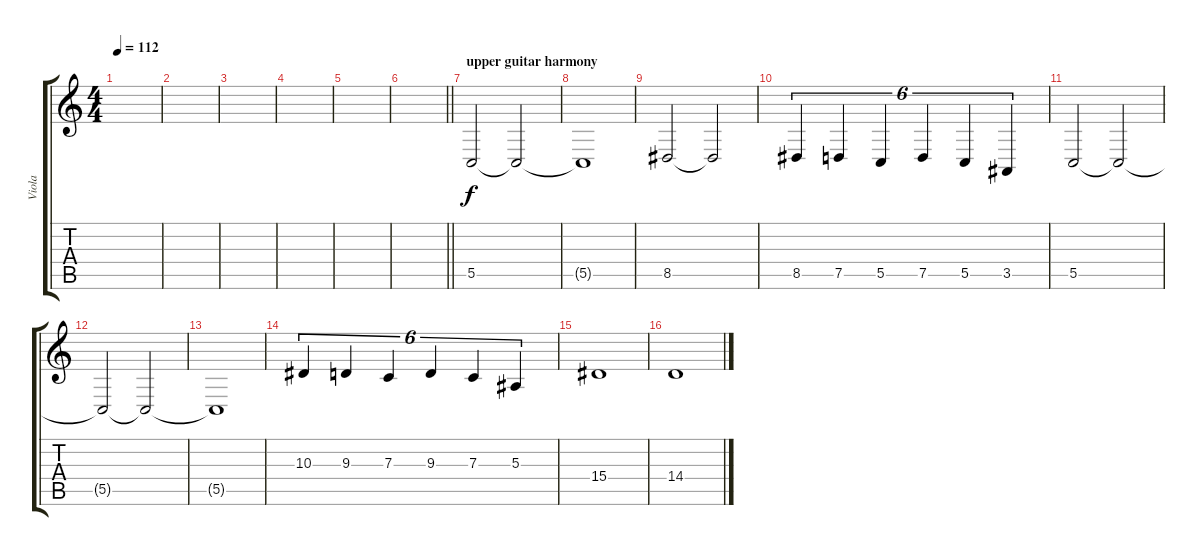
\track ("Viola" "Viola") {instrument viola}
\staff {score tabs}
\tuning (D4 A3 F3 C3 G2 C2) {hide}
\ts (4 4)
\tempo 112
\clef g2
\ks c
|
|
|
|
|
\barLineRight lightlight
|
\section ("" "upper guitar harmony")
5.5.2 5.5{t}.2 |
5.5{t}.1 |
8.5.2 8.5{t}.2 |
8.5.4{tu (6 4)} 7.5.4{tu (6 4)} 5.5.4{tu (6 4)} 7.5.4{tu (6 4)} 5.5.4{tu (6 4)} 3.5.4{tu (6 4)} |
5.5.2 5.5{t}.2 |
5.5{t}.2 5.5{t}.2 |
5.5{t}.1 |
10.3.4{tu (6 4)} 9.3.4{tu (6 4)} 7.3.4{tu (6 4)} 9.3.4{tu (6 4)} 7.3.4{tu (6 4)} 5.3.4{tu (6 4)} |
15.4.1 |
14.4.1
